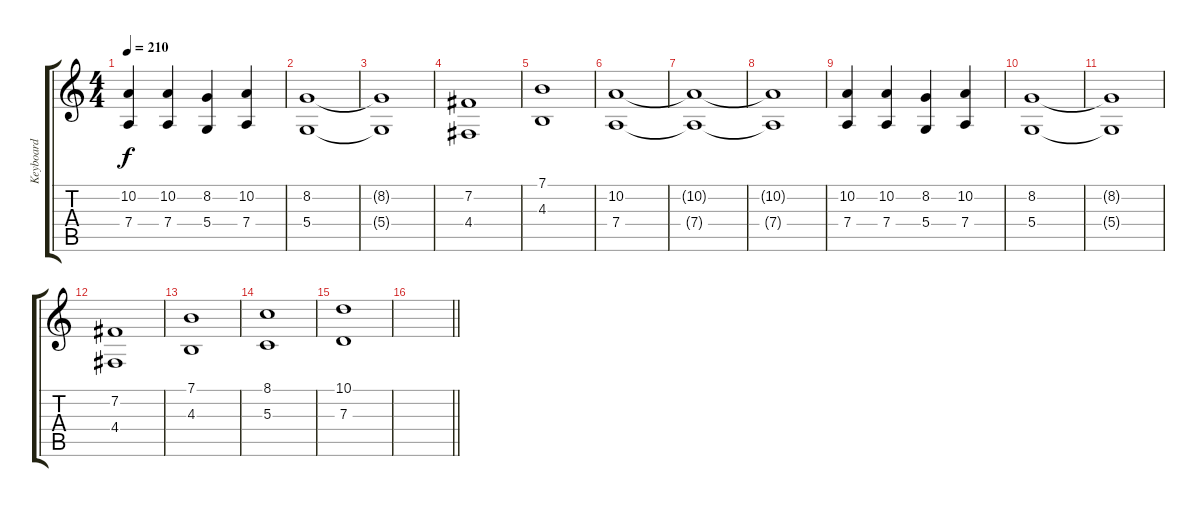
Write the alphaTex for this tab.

\track ("Keyboard" "Keyboard") {instrument stringensemble1}
\staff {score tabs}
\tuning (E4 B3 G3 D3 A2 E2) {hide}
\ts (4 4)
\tempo 210
\clef g2
\ks c
(10.2 7.4).4{dy f} (10.2 7.4).4 (8.2 5.4).4 (10.2 7.4).4 |
(8.2 5.4).1 |
(8.2{t} 5.4{t}).1 |
(7.2 4.4).1 |
(7.1 4.3).1 |
(10.2 7.4).1 |
(10.2{t} 7.4{t}).1 |
(10.2{t} 7.4{t}).1 |
(10.2 7.4).4 (10.2 7.4).4 (8.2 5.4).4 (10.2 7.4).4 |
(8.2 5.4).1 |
(8.2{t} 5.4{t}).1 |
(7.2 4.4).1 |
(7.1 4.3).1 |
(8.1 5.3).1 |
(10.1 7.3).1 |
\barLineRight lightlight
